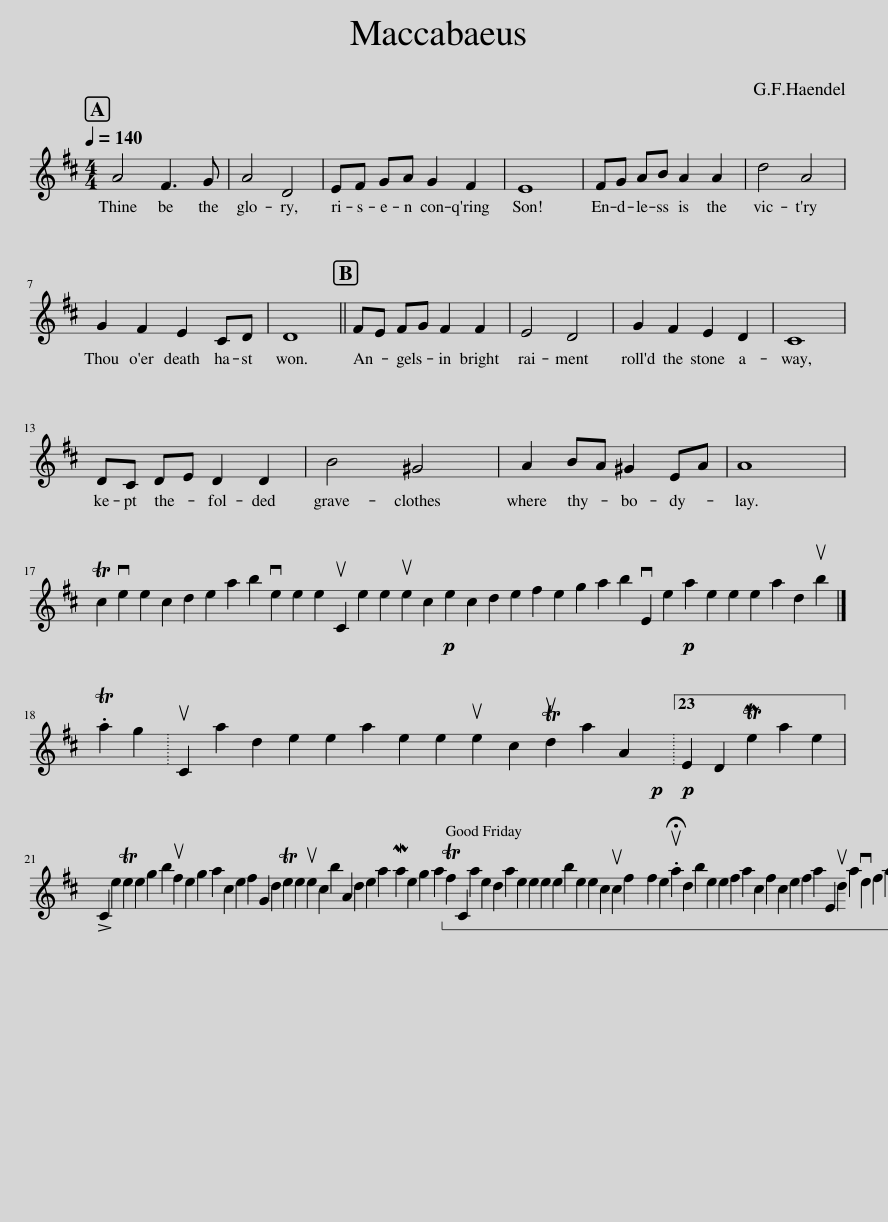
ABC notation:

X:1
L:1/8
Q:1/4=140
M:4/4
I:linebreak $
K:D
V:1 treble
V:1
 A4 F3 G | A4 D4 | EF GA G2 F2 | E8 | FG AB A2 A2 | %5
 d4 A4 |$ G2 F2 E2 CD | D8 || FE FG F2 F2 | E4 D4 | %10
 G2 F2 E2 D2 | C8 |$ DC DE D2 D2 | B4 ^G4 | A2 BA ^G2 EA | %15
 A8 |$ Tc2 ve2 e2 c2 d2 e2 a2 b2 ve2 e2 e2 uC2 e2 e2 ue2 c2!p! e2 c2 d2 e2 f2 e2 g2 a2 b2 vE2 e2!p! a2 e2 e2 e2 a2 d2 ub2 |]$ .Ta2 g2 | uC2 a2 d2 e2 e2 a2 e2 e2 ue2 c2 Tud2 a2 A2!p! |23!p! E2 D2 PTe2 a2 e2 ||$ %20
 !>!C2 e2 Te2 e2 g2 b2 uf2 e2 g2 a2 c2 e2 f2 G2 d2 Te2 e2 ue2 c2 b2 A2 d2 e2 a2 Ma2 e2 g2 a2 (1431:2:91Tf191/64 C191/64 a191/64 e191/64 d191/64 a191/64 e191/64 e191/64 e191/64 e191/64 b191/64 e191/64 e191/64 c191/64 uc191/64 f191/64 x191/64 f191/64 e191/64 .!fermata!ua191/64 d191/64 b191/64 e191/64 e191/64 f191/64 a191/64 c191/64 f191/64 c191/64 e191/64 f191/64 a191/64 E191/64 ud191/64 a191/64 ve191/64 f191/64 a191/64 c191/64 e191/64 e191/64 ud191/64 g191/64 e191/64 f191/64 ua191/64 d191/64 vc191/64 a191/64 e191/64!p! e191/64 a191/64 d191/64 f191/64 e191/64 .!fermata!a191/64 c191/64 f191/64 c191/64 e191/64 f191/64 f191/64 e191/64 e191/64 d191/64 f191/64 uf191/64 ua191/64 c191/64 c191/64 e191/64!p! !>!.g191/64 f191/64 a191/64 d191/64 E191/64 a191/64 e191/64 ud191/64 e191/64 f191/64 f191/64 e191/64 a191/64 f191/64 a191/64 ve191/64 a191/64 b191/64 c191/64 a191/64 x/8 | %21
